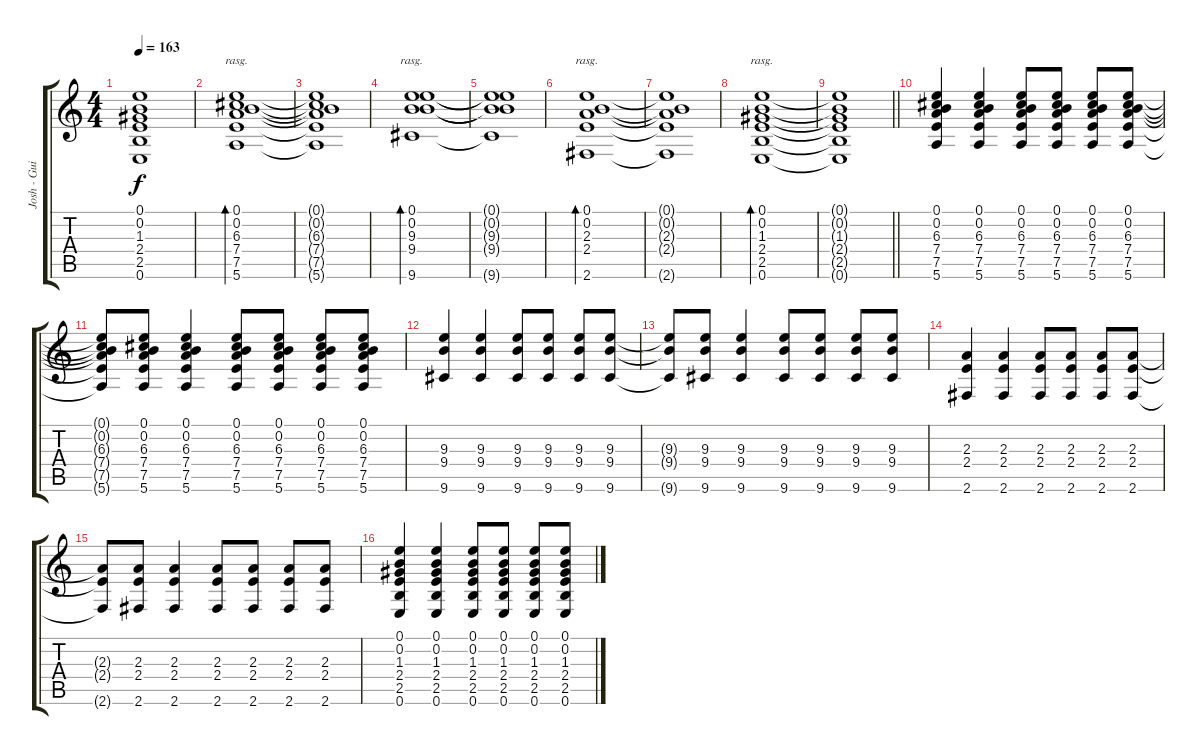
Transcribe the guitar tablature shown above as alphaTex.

\track ("Josh - Guitar" "Josh - Gui") {instrument overdrivenguitar}
\staff {score tabs}
\tuning (E4 B3 G3 D3 A2 E2) {hide}
\ts (4 4)
\tempo 163
\clef g2
\ks c
(0.1{t} 0.2{t} 1.3{t} 2.4{t} 2.5{t} 0.6{t}).1{dy f} |
(0.1 0.2 6.3 7.4 7.5 5.6).1{bd 240 rasg ii} |
(0.1{t} 0.2{t} 6.3{t} 7.4{t} 7.5{t} 5.6{t}).1 |
(0.1 0.2 9.3 9.4 9.6).1{bd 240 rasg ii} |
(0.1{t} 0.2{t} 9.3{t} 9.4{t} 9.6{t}).1 |
(0.1 0.2 2.3 2.4 2.6).1{bd 240 rasg ii} |
(0.1{t} 0.2{t} 2.3{t} 2.4{t} 2.6{t}).1 |
(0.1 0.2 1.3 2.4 2.5 0.6).1{bd 240 rasg ii} |
\barLineRight lightlight
(0.1{t} 0.2{t} 1.3{t} 2.4{t} 2.5{t} 0.6{t}).1 |
(0.1 0.2 6.3 7.4 7.5 5.6).4{instrument overdrivenguitar} (0.1 0.2 6.3 7.4 7.5 5.6).4 (0.1 0.2 6.3 7.4 7.5 5.6).8 (0.1 0.2 6.3 7.4 7.5 5.6).8 (0.1 0.2 6.3 7.4 7.5 5.6).8 (0.1 0.2 6.3 7.4 7.5 5.6).8 |
(0.1{t} 0.2{t} 6.3{t} 7.4{t} 7.5{t} 5.6{t}).8 (0.1 0.2 6.3 7.4 7.5 5.6).8 (0.1 0.2 6.3 7.4 7.5 5.6).4 (0.1 0.2 6.3 7.4 7.5 5.6).8 (0.1 0.2 6.3 7.4 7.5 5.6).8 (0.1 0.2 6.3 7.4 7.5 5.6).8 (0.1 0.2 6.3 7.4 7.5 5.6).8 |
(9.3 9.4 9.6).4 (9.3 9.4 9.6).4 (9.3 9.4 9.6).8 (9.3 9.4 9.6).8 (9.3 9.4 9.6).8 (9.3 9.4 9.6).8 |
(9.3{t} 9.4{t} 9.6{t}).8 (9.3 9.4 9.6).8 (9.3 9.4 9.6).4 (9.3 9.4 9.6).8 (9.3 9.4 9.6).8 (9.3 9.4 9.6).8 (9.3 9.4 9.6).8 |
(2.3 2.4 2.6).4 (2.3 2.4 2.6).4 (2.3 2.4 2.6).8 (2.3 2.4 2.6).8 (2.3 2.4 2.6).8 (2.3 2.4 2.6).8 |
(2.3{t} 2.4{t} 2.6{t}).8 (2.3 2.4 2.6).8 (2.3 2.4 2.6).4 (2.3 2.4 2.6).8 (2.3 2.4 2.6).8 (2.3 2.4 2.6).8 (2.3 2.4 2.6).8 |
(0.1 0.2 1.3 2.4 2.5 0.6).4 (0.1 0.2 1.3 2.4 2.5 0.6).4 (0.1 0.2 1.3 2.4 2.5 0.6).8 (0.1 0.2 1.3 2.4 2.5 0.6).8 (0.1 0.2 1.3 2.4 2.5 0.6).8 (0.1 0.2 1.3 2.4 2.5 0.6).8
